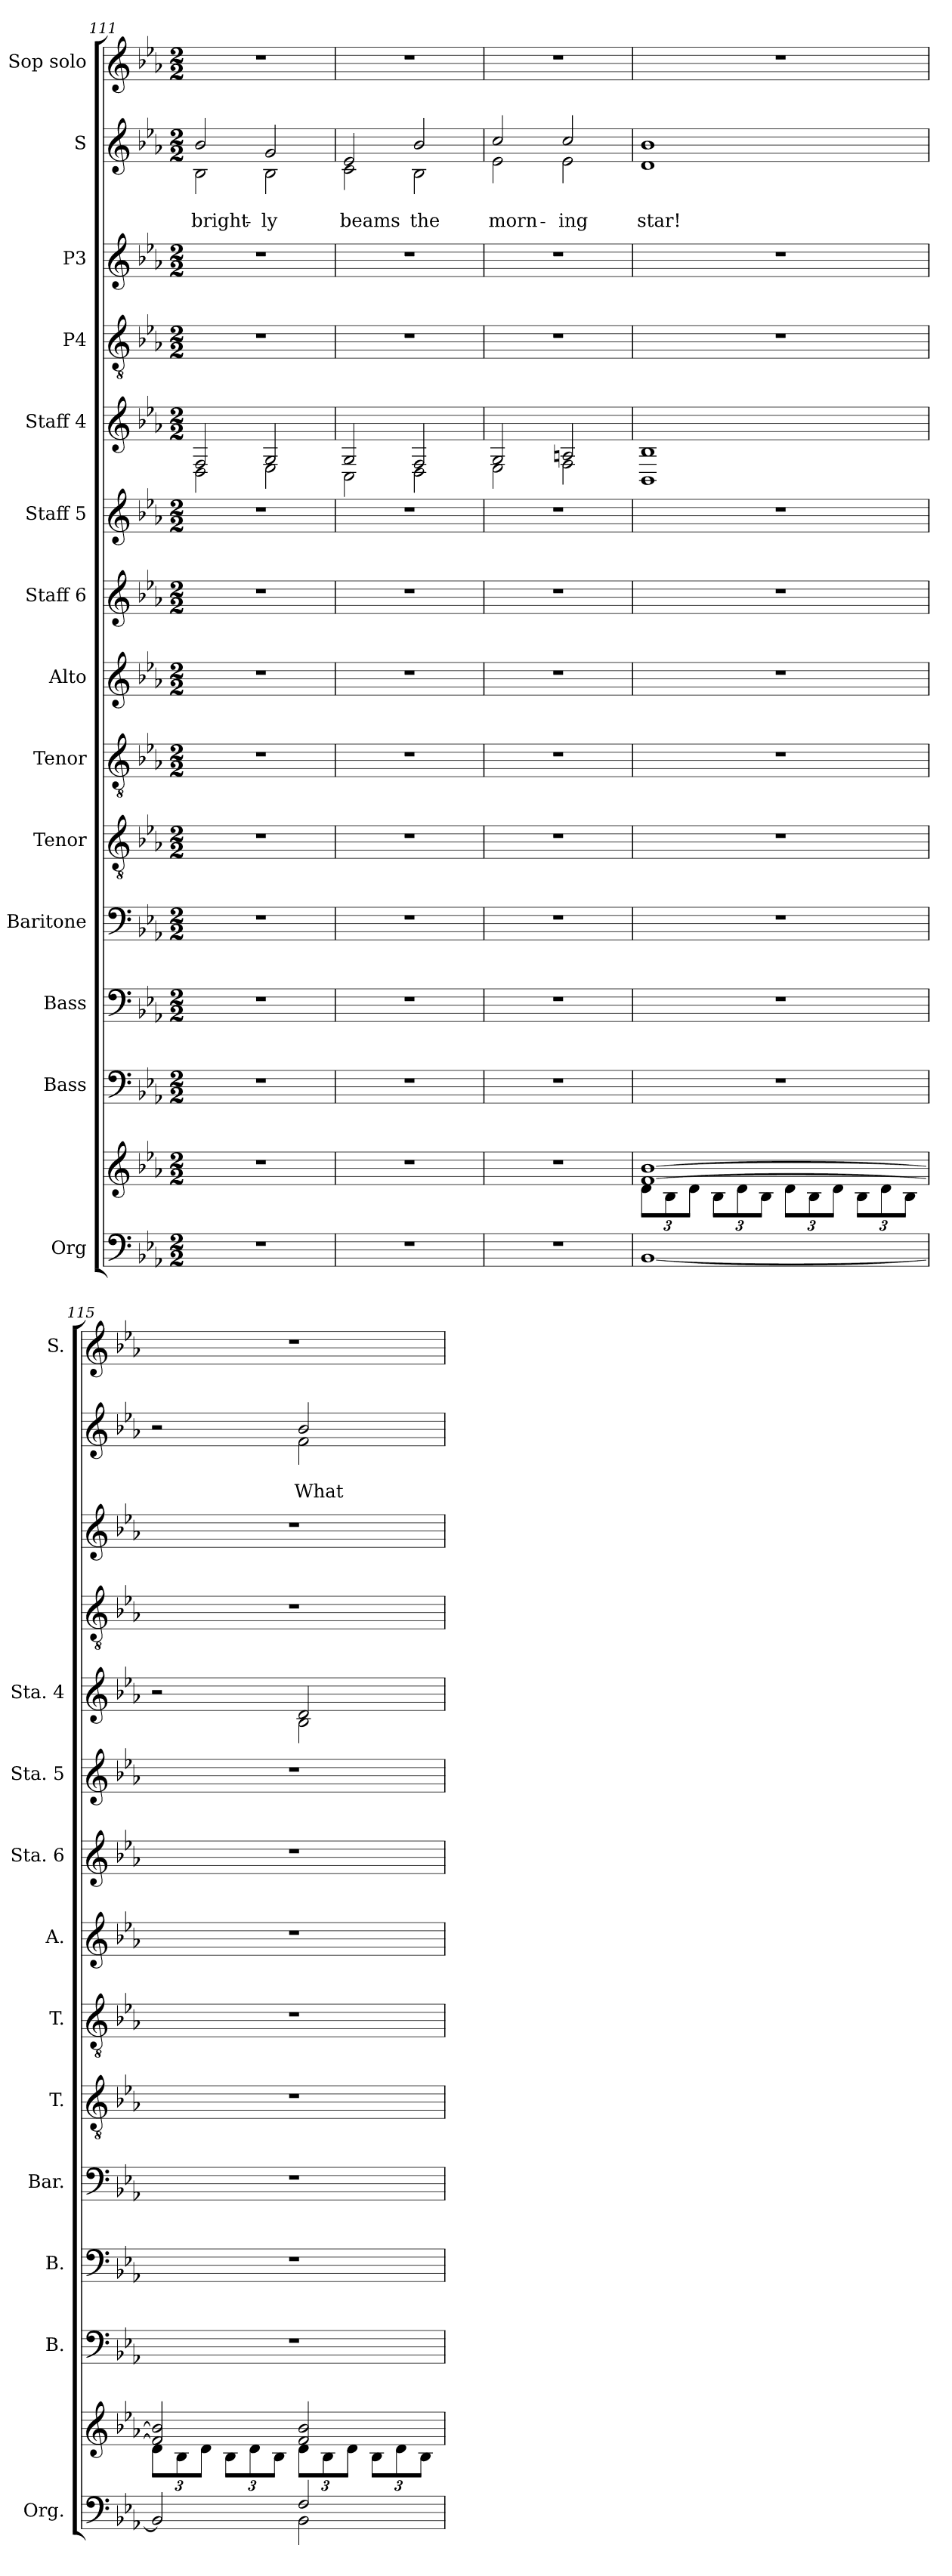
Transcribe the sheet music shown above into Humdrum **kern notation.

**kern	**kern	**kern	**kern	**kern	**kern	**kern	**kern	**kern	**kern	**kern	**kern	**kern	**kern	**text	**text	**kern
*part14	*part14	*part13	*part12	*part11	*part10	*part9	*part8	*part7	*part6	*part5	*part4	*part3	*part2	*part2	*part2	*part1
*staff15	*staff14	*staff13	*staff12	*staff11	*staff10	*staff9	*staff8	*staff7	*staff6	*staff5	*staff4	*staff3	*staff2	*staff2	*staff2	*staff1
*I"Org	*	*I"Bass	*I"Bass	*I"Baritone	*I"Tenor	*I"Tenor	*I"Alto	*I"Staff 6	*I"Staff 5	*I"Staff 4	*I"P4	*I"P3	*I"S	*	*	*I"Sop solo
*I'Org.	*	*I'B.	*I'B.	*I'Bar.	*I'T.	*I'T.	*I'A.	*I'Sta. 6	*I'Sta. 5	*I'Sta. 4	*	*	*	*	*	*I'S.
*clefF4	*clefG2	*clefF4	*clefF4	*clefF4	*clefGv2	*clefGv2	*clefG2	*clefG2	*clefG2	*clefG2	*clefGv2	*clefG2	*clefG2	*	*	*clefG2
*	*	*	*	*	*ITrd7c12	*ITrd7c12	*	*	*	*	*	*	*	*	*	*
*k[b-e-a-]	*k[b-e-a-]	*k[b-e-a-]	*k[b-e-a-]	*k[b-e-a-]	*k[b-e-a-]	*k[b-e-a-]	*k[b-e-a-]	*k[b-e-a-]	*k[b-e-a-]	*k[b-e-a-]	*k[b-e-a-]	*k[b-e-a-]	*k[b-e-a-]	*	*	*k[b-e-a-]
*E-:	*E-:	*E-:	*E-:	*E-:	*E-:	*E-:	*E-:	*E-:	*E-:	*E-:	*E-:	*E-:	*E-:	*	*	*E-:
*M2/2	*M2/2	*M2/2	*M2/2	*M2/2	*M2/2	*M2/2	*M2/2	*M2/2	*M2/2	*M2/2	*M2/2	*M2/2	*M2/2	*	*	*M2/2
=111	=111	=111	=111	=111	=111	=111	=111	=111	=111	=111	=111	=111	=111	=111	=111	=111
*	*	*	*	*	*	*	*	*	*	*^	*	*	*^	*	*	*
!	!	!	!	!	!	!	!	!	!	!	!	!	!	!	!	!	!LO:LY:b	!
1r	1r	1r	1r	1r	1r	1r	1r	1r	1r	2F/	2D\	1r	1r	2b-/	2B-\	.	bright-	1r
!	!	!	!	!	!	!	!	!	!	!	!	!	!	!	!	!	!LO:LY:b	!
.	.	.	.	.	.	.	.	.	.	2G/	2E-\	.	.	2g/	2B-\	.	-ly	.
=112	=112	=112	=112	=112	=112	=112	=112	=112	=112	=112	=112	=112	=112	=112	=112	=112	=112	=112
!	!	!	!	!	!	!	!	!	!	!	!	!	!	!	!	!	!LO:LY:b	!
1r	1r	1r	1r	1r	1r	1r	1r	1r	1r	2G/	2C\	1r	1r	2e-/	2c\	.	beams	1r
!	!	!	!	!	!	!	!	!	!	!	!	!	!	!	!	!	!LO:LY:b	!
.	.	.	.	.	.	.	.	.	.	2F/	2D\	.	.	2b-/	2B-\	.	the	.
=113	=113	=113	=113	=113	=113	=113	=113	=113	=113	=113	=113	=113	=113	=113	=113	=113	=113	=113
!	!	!	!	!	!	!	!	!	!	!	!	!	!	!	!	!	!LO:LY:b	!
1r	1r	1r	1r	1r	1r	1r	1r	1r	1r	2G/	2E-\	1r	1r	2cc/	2e-\	.	morn-	1r
!	!	!	!	!	!	!	!	!	!	!	!	!	!	!	!	!	!LO:LY:b	!
.	.	.	.	.	.	.	.	.	.	2An/	2F\	.	.	2cc/	2e-\	.	-ing	.
=114	=114	=114	=114	=114	=114	=114	=114	=114	=114	=114	=114	=114	=114	=114	=114	=114	=114	=114
*	*^	*	*	*	*	*	*	*	*	*	*	*	*	*	*	*	*	*
*	*	*Xbrackettup	*	*	*	*	*	*	*	*	*	*	*	*	*	*	*	*	*
!	!	!	!	!	!	!	!	!	!	!	!	!	!	!	!	!	!	!LO:LY:b	!
[1BB-	[1f [1b-	12d\L	1r	1r	1r	1r	1r	1r	1r	1r	1B-	1BB-	1r	1r	1b-	1d	.	star!	1r
.	.	12B-\	.	.	.	.	.	.	.	.	.	.	.	.	.	.	.	.	.
.	.	12d\J	.	.	.	.	.	.	.	.	.	.	.	.	.	.	.	.	.
.	.	12B-\L	.	.	.	.	.	.	.	.	.	.	.	.	.	.	.	.	.
.	.	12d\	.	.	.	.	.	.	.	.	.	.	.	.	.	.	.	.	.
.	.	12B-\J	.	.	.	.	.	.	.	.	.	.	.	.	.	.	.	.	.
.	.	12d\L	.	.	.	.	.	.	.	.	.	.	.	.	.	.	.	.	.
.	.	12B-\	.	.	.	.	.	.	.	.	.	.	.	.	.	.	.	.	.
.	.	12d\J	.	.	.	.	.	.	.	.	.	.	.	.	.	.	.	.	.
.	.	12B-\L	.	.	.	.	.	.	.	.	.	.	.	.	.	.	.	.	.
.	.	12d\	.	.	.	.	.	.	.	.	.	.	.	.	.	.	.	.	.
.	.	12B-\J	.	.	.	.	.	.	.	.	.	.	.	.	.	.	.	.	.
=115	=115	=115	=115	=115	=115	=115	=115	=115	=115	=115	=115	=115	=115	=115	=115	=115	=115	=115	=115
*^	*	*	*	*	*	*	*	*	*	*	*	*	*	*	*	*	*	*	*
2ryy	2BB-/]	2f/] 2b-/]	12d\L	1r	1r	1r	1r	1r	1r	1r	1r	2r	2ryy	1r	1r	2r	2ryy	.	.	1r
.	.	.	12B-\	.	.	.	.	.	.	.	.	.	.	.	.	.	.	.	.	.
.	.	.	12d\J	.	.	.	.	.	.	.	.	.	.	.	.	.	.	.	.	.
.	.	.	12B-\L	.	.	.	.	.	.	.	.	.	.	.	.	.	.	.	.	.
.	.	.	12d\	.	.	.	.	.	.	.	.	.	.	.	.	.	.	.	.	.
.	.	.	12B-\J	.	.	.	.	.	.	.	.	.	.	.	.	.	.	.	.	.
!	!	!	!	!	!	!	!	!	!	!	!	!	!	!	!	!	!	!	!LO:LY:b	!
2F/	2BB-\	2f/ 2b-/	12d\L	.	.	.	.	.	.	.	.	2d/	2B-\	.	.	2b-/	2f\	.	What	.
.	.	.	12B-\	.	.	.	.	.	.	.	.	.	.	.	.	.	.	.	.	.
.	.	.	12d\J	.	.	.	.	.	.	.	.	.	.	.	.	.	.	.	.	.
.	.	.	12B-\L	.	.	.	.	.	.	.	.	.	.	.	.	.	.	.	.	.
.	.	.	12d\	.	.	.	.	.	.	.	.	.	.	.	.	.	.	.	.	.
.	.	.	12B-\J	.	.	.	.	.	.	.	.	.	.	.	.	.	.	.	.	.
*v	*v	*	*	*	*	*	*	*	*	*	*	*v	*v	*	*	*v	*v	*	*	*
*	*v	*v	*	*	*	*	*	*	*	*	*	*	*	*	*	*	*
=	=	=	=	=	=	=	=	=	=	=	=	=	=	=	=	=
*-	*-	*-	*-	*-	*-	*-	*-	*-	*-	*-	*-	*-	*-	*-	*-	*-
